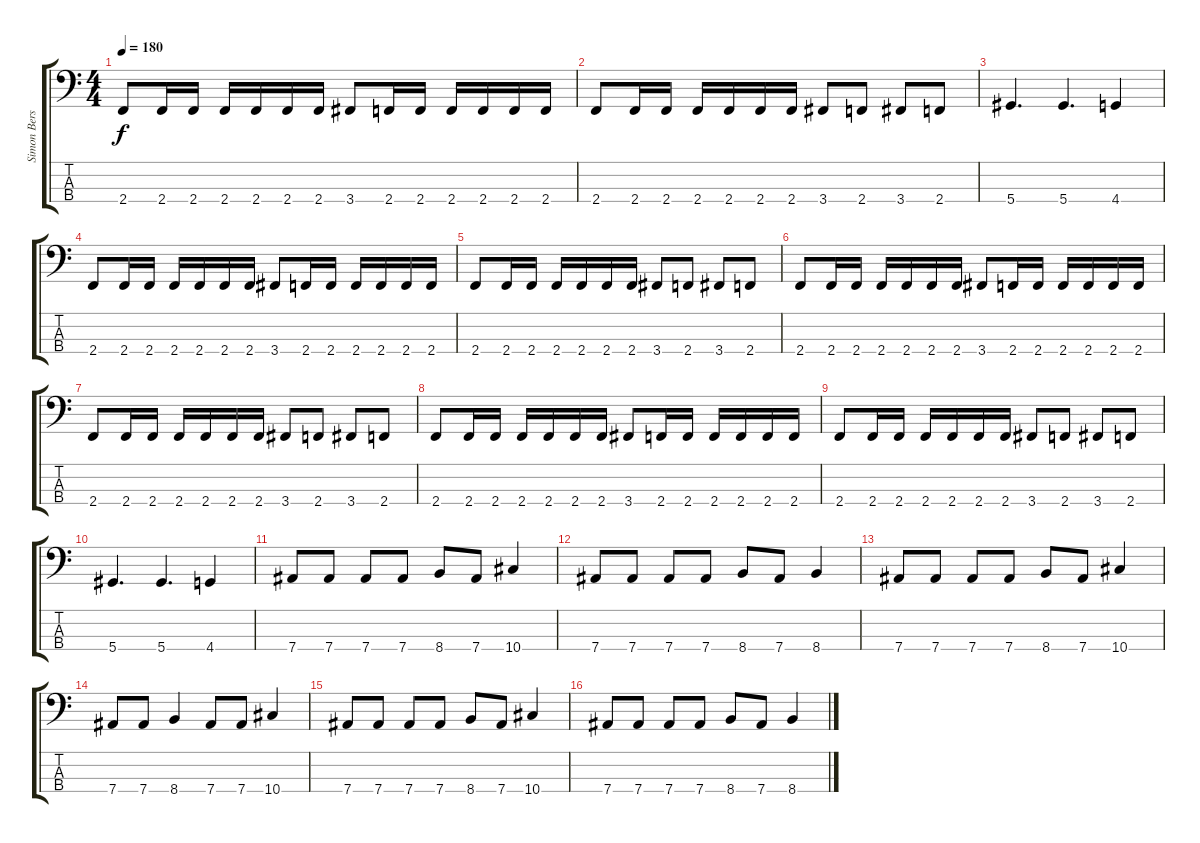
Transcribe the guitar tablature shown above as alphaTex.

\track ("Simon Berserker" "Simon Bers") {instrument electricbasspick}
\staff {score tabs}
\tuning (Gb2 Db2 Ab1 Eb1) {hide}
\ts (4 4)
\tempo 180
\clef f4
\ks c
2.4.8{dy f} 2.4.16 2.4.16 2.4.16 2.4.16 2.4.16 2.4.16 3.4.8 2.4.16 2.4.16 2.4.16 2.4.16 2.4.16 2.4.16 |
2.4.8 2.4.16 2.4.16 2.4.16 2.4.16 2.4.16 2.4.16 3.4.8 2.4.8 3.4.8 2.4.8 |
5.4.4{d} 5.4.4{d} 4.4.4 |
2.4.8 2.4.16 2.4.16 2.4.16 2.4.16 2.4.16 2.4.16 3.4.8 2.4.16 2.4.16 2.4.16 2.4.16 2.4.16 2.4.16 |
2.4.8 2.4.16 2.4.16 2.4.16 2.4.16 2.4.16 2.4.16 3.4.8 2.4.8 3.4.8 2.4.8 |
2.4.8 2.4.16 2.4.16 2.4.16 2.4.16 2.4.16 2.4.16 3.4.8 2.4.16 2.4.16 2.4.16 2.4.16 2.4.16 2.4.16 |
2.4.8 2.4.16 2.4.16 2.4.16 2.4.16 2.4.16 2.4.16 3.4.8 2.4.8 3.4.8 2.4.8 |
2.4.8 2.4.16 2.4.16 2.4.16 2.4.16 2.4.16 2.4.16 3.4.8 2.4.16 2.4.16 2.4.16 2.4.16 2.4.16 2.4.16 |
2.4.8 2.4.16 2.4.16 2.4.16 2.4.16 2.4.16 2.4.16 3.4.8 2.4.8 3.4.8 2.4.8 |
5.4.4{d} 5.4.4{d} 4.4.4 |
7.4.8 7.4.8 7.4.8 7.4.8 8.4.8 7.4.8 10.4.4 |
7.4.8 7.4.8 7.4.8 7.4.8 8.4.8 7.4.8 8.4.4 |
7.4.8 7.4.8 7.4.8 7.4.8 8.4.8 7.4.8 10.4.4 |
7.4.8 7.4.8 8.4.4 7.4.8 7.4.8 10.4.4 |
7.4.8 7.4.8 7.4.8 7.4.8 8.4.8 7.4.8 10.4.4 |
7.4.8 7.4.8 7.4.8 7.4.8 8.4.8 7.4.8 8.4.4
